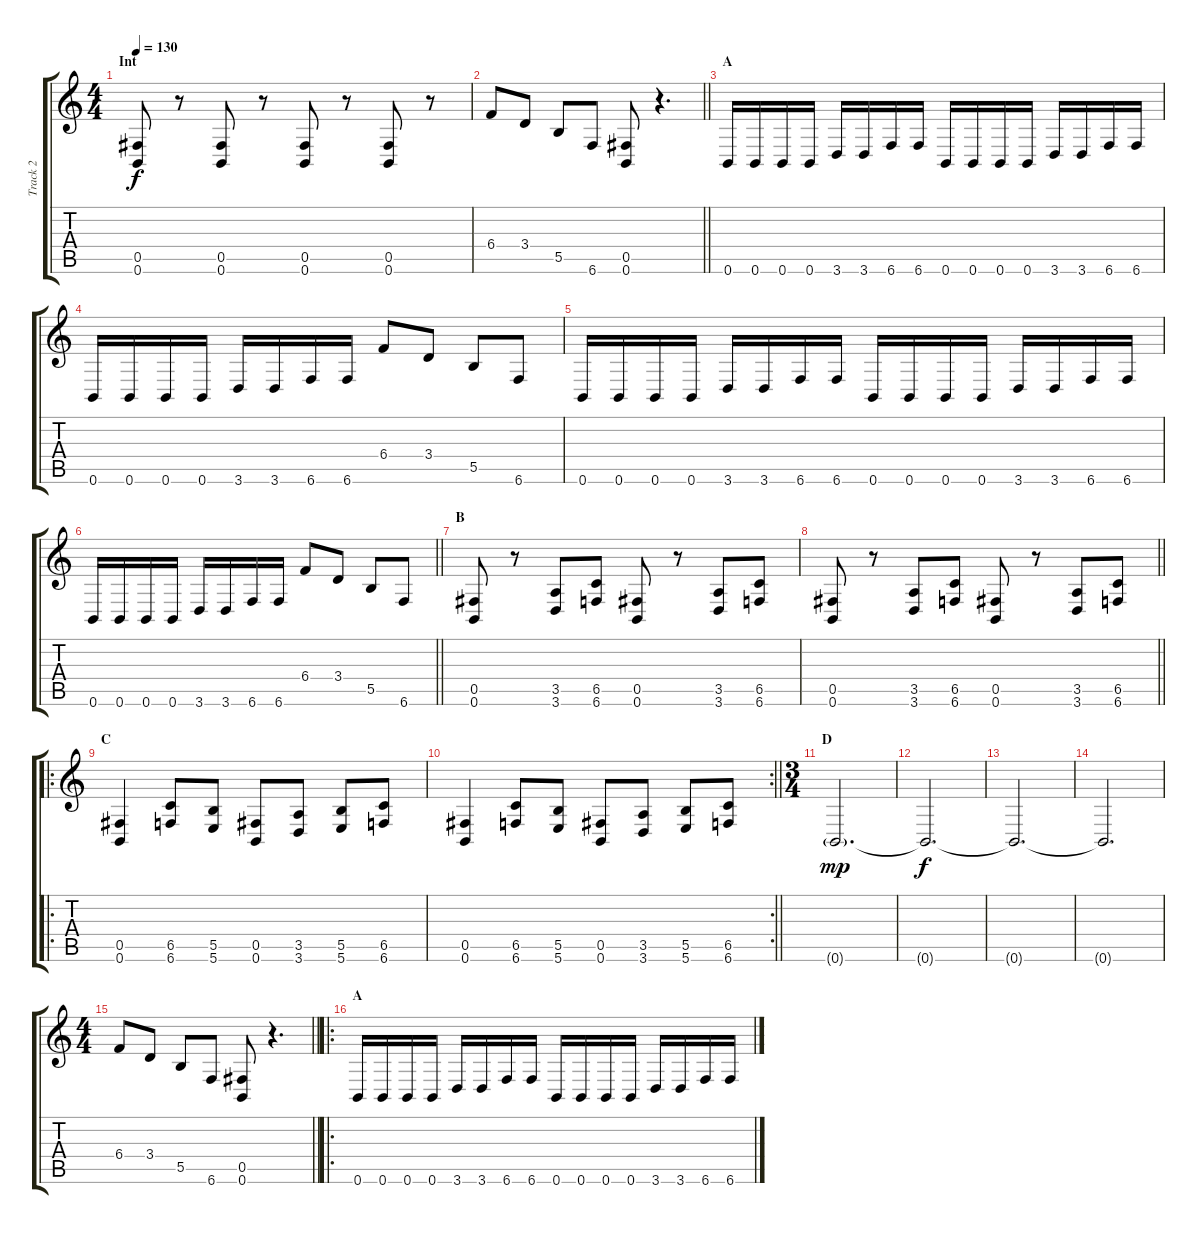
\track ("Track 2" "Track 2") {instrument distortionguitar}
\staff {score tabs}
\tuning (Db4 Ab3 E3 B2 Gb2 B1) {hide}
\ts (4 4)
\section ("" "Int")
\tempo 130
\clef g2
\ks c
(0.5 0.6).8{dy f instrument distortionguitar} r.8 (0.5 0.6).8 r.8 (0.5 0.6).8 r.8 (0.5 0.6).8 r.8 |
\barLineRight lightlight
6.4.8 3.4.8 5.5.8 6.6.8 (0.5 0.6).8 r.4{d} |
\section ("" "A")
0.6.16 0.6.16 0.6.16 0.6.16 3.6.16 3.6.16 6.6.16 6.6.16 0.6.16 0.6.16 0.6.16 0.6.16 3.6.16 3.6.16 6.6.16 6.6.16 |
0.6.16 0.6.16 0.6.16 0.6.16 3.6.16 3.6.16 6.6.16 6.6.16 6.4.8 3.4.8 5.5.8 6.6.8 |
0.6.16 0.6.16 0.6.16 0.6.16 3.6.16 3.6.16 6.6.16 6.6.16 0.6.16 0.6.16 0.6.16 0.6.16 3.6.16 3.6.16 6.6.16 6.6.16 |
\barLineRight lightlight
0.6.16 0.6.16 0.6.16 0.6.16 3.6.16 3.6.16 6.6.16 6.6.16 6.4.8 3.4.8 5.5.8 6.6.8 |
\section ("" "B")
(0.5 0.6).8 r.8 (3.5 3.6).8 (6.5 6.6).8 (0.5 0.6).8 r.8 (3.5 3.6).8 (6.5 6.6).8 |
\barLineRight lightlight
(0.5 0.6).8 r.8 (3.5 3.6).8 (6.5 6.6).8 (0.5 0.6).8 r.8 (3.5 3.6).8 (6.5 6.6).8 |
\ro
\section ("" "C")
(0.5 0.6).4 (6.5 6.6).8 (5.5 5.6).8 (0.5 0.6).8 (3.5 3.6).8 (5.5 5.6).8 (6.5 6.6).8 |
\rc 2
\barLineRight lightlight
(0.5 0.6).4 (6.5 6.6).8 (5.5 5.6).8 (0.5 0.6).8 (3.5 3.6).8 (5.5 5.6).8 (6.5 6.6).8 |
\ts (3 4)
\section ("" "D")
0.6{g}.2{d dy mp} |
0.6{t}.2{d dy f} |
0.6{t}.2{d} |
0.6{t}.2{d} |
\ts (4 4)
\barLineRight lightlight
6.4.8 3.4.8 5.5.8 6.6.8 (0.5 0.6).8 r.4{d} |
\ro
\section ("" "A")
0.6.16 0.6.16 0.6.16 0.6.16 3.6.16 3.6.16 6.6.16 6.6.16 0.6.16 0.6.16 0.6.16 0.6.16 3.6.16 3.6.16 6.6.16 6.6.16
